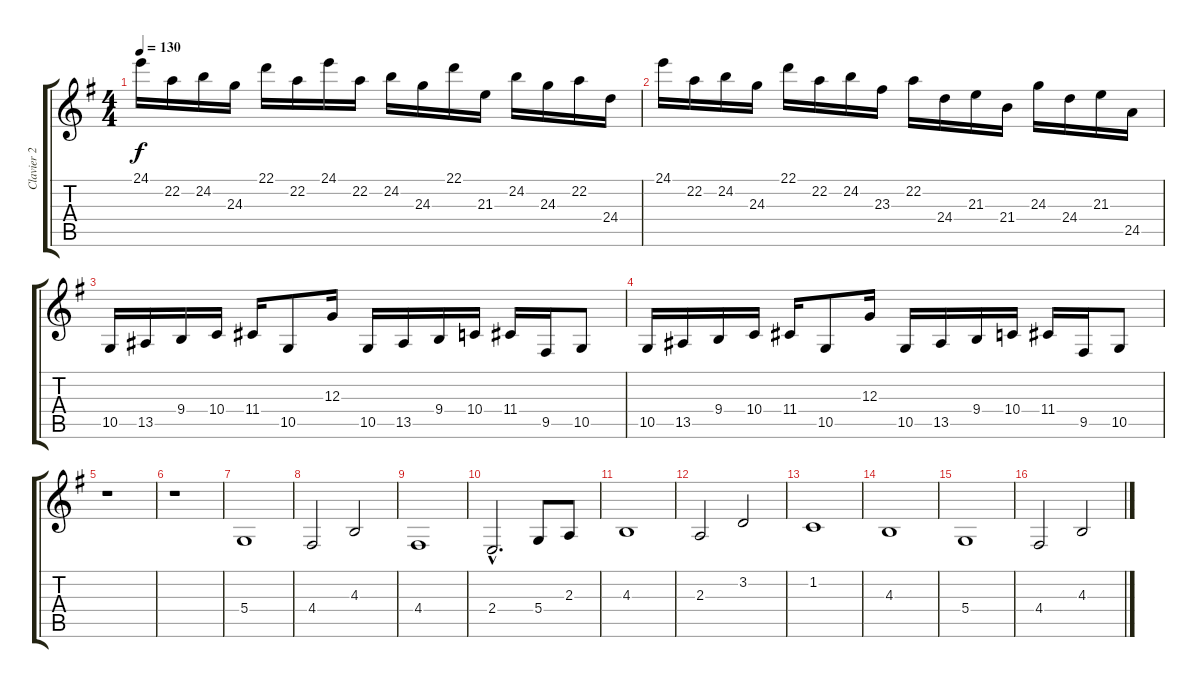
\track ("Clavier 2" "Clavier 2") {instrument fx5brightness}
\staff {score tabs}
\tuning (E4 B3 G3 D3 A2 E2) {hide}
\ts (4 4)
\tempo 130
\clef g2
\ks g
24.1.16{dy f volume 8 instrument fx5brightness} 22.2.16 24.2.16 24.3.16 22.1.16 22.2.16 24.1.16 22.2.16 24.2.16 24.3.16 22.1.16 21.3.16 24.2.16 24.3.16 22.2.16 24.4.16 |
24.1.16 22.2.16 24.2.16 24.3.16 22.1.16 22.2.16 24.2.16 23.3.16 22.2.16 24.4.16 21.3.16 21.4.16 24.3.16 24.4.16 21.3.16 24.5.16 |
10.5.16{volume 14 instrument lead4chiff} 13.5.16 9.4.16 10.4.16 11.4.16 10.5.8 12.3.16 10.5.16 13.5.16 9.4.16 10.4.16 11.4.16 9.5.16 10.5.8 |
10.5.16 13.5.16 9.4.16 10.4.16 11.4.16 10.5.8 12.3.16 10.5.16 13.5.16 9.4.16 10.4.16 11.4.16 9.5.16 10.5.8 |
r.1 |
r.1 |
5.4.1{volume 14 instrument synthbrass2} |
4.4.2 4.3.2 |
4.4.1 |
2.4{hac}.2{d} 5.4.8 2.3.8 |
4.3.1 |
2.3.2 3.2.2 |
1.2.1 |
4.3.1 |
5.4.1 |
4.4.2 4.3.2
